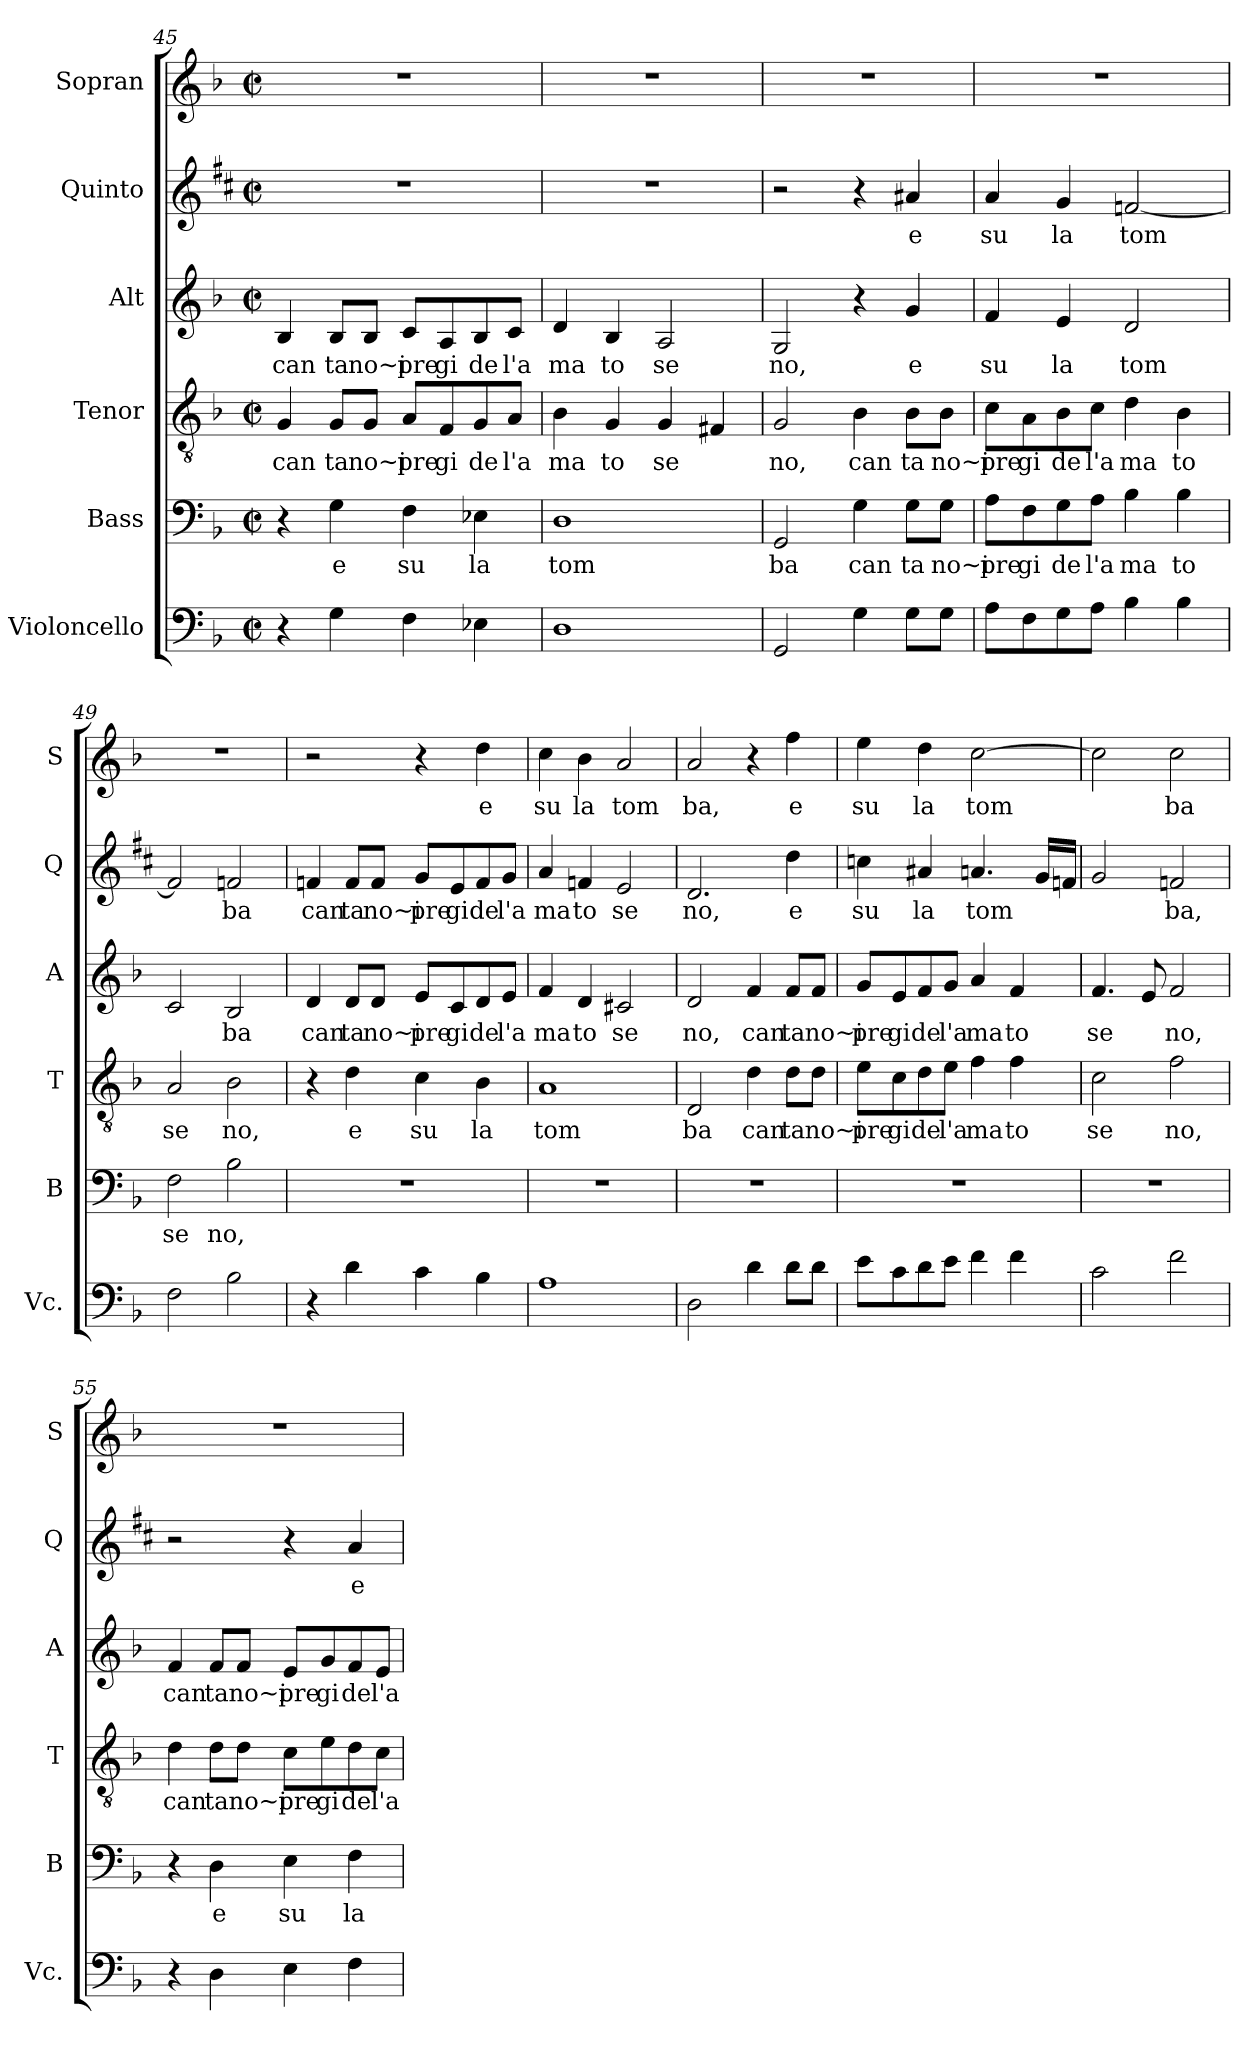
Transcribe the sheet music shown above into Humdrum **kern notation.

**kern	**kern	**text	**kern	**text	**kern	**text	**kern	**text	**kern	**text
*part6	*part5	*part5	*part4	*part4	*part3	*part3	*part2	*part2	*part1	*part1
*staff6	*staff5	*staff5	*staff4	*staff4	*staff3	*staff3	*staff2	*staff2	*staff1	*staff1
*I"Violoncello	*I"Bass	*	*I"Tenor	*	*I"Alt	*	*I"Quinto	*	*I"Sopran	*
*I'Vc.	*I'B	*	*I'T	*	*I'A	*	*I'Q	*	*I'S	*
*clefF4	*clefF4	*	*clefGv2	*	*clefG2	*	*clefG2	*	*clefG2	*
*k[b-]	*k[b-]	*	*k[b-]	*	*k[b-]	*	*k[f#c#]	*	*k[b-]	*
*M2/2	*M2/2	*	*M2/2	*	*M2/2	*	*M2/2	*	*M2/2	*
*met(c|)	*met(c|)	*	*met(c|)	*	*met(c|)	*	*met(c|)	*	*met(c|)	*
=45	=45	=45	=45	=45	=45	=45	=45	=45	=45	=45
!	!	!	!	!LO:LY:b	!	!LO:LY:b	!	!	!	!
4r	4r	.	4G/	can	4B-/	can	1r	.	1r	.
!	!	!LO:LY:b	!	!LO:LY:b	!	!LO:LY:b	!	!	!	!
4G\	4G\	e	8G/L	ta	8B-/L	ta	.	.	.	.
!	!	!	!	!LO:LY:b	!	!LO:LY:b	!	!	!	!
.	.	.	8G/J	no~i	8B-/J	no~i	.	.	.	.
!	!	!LO:LY:b	!	!LO:LY:b	!	!LO:LY:b	!	!	!	!
4F\	4F\	su	8A/L	pre	8c/L	pre	.	.	.	.
!	!	!	!	!LO:LY:b	!	!LO:LY:b	!	!	!	!
.	.	.	8F/	gi	8A/	gi	.	.	.	.
!	!	!LO:LY:b	!	!LO:LY:b	!	!LO:LY:b	!	!	!	!
4E-X\	4E-X\	la	8G/	de	8B-/	de	.	.	.	.
!	!	!	!	!LO:LY:b	!	!LO:LY:b	!	!	!	!
.	.	.	8A/J	l'a	8c/J	l'a	.	.	.	.
=46	=46	=46	=46	=46	=46	=46	=46	=46	=46	=46
!	!	!LO:LY:b	!	!LO:LY:b	!	!LO:LY:b	!	!	!	!
1D	1D	tom	4B-\	ma	4d/	ma	1r	.	1r	.
!	!	!	!	!LO:LY:b	!	!LO:LY:b	!	!	!	!
.	.	.	4G/	to	4B-/	to	.	.	.	.
!	!	!	!	!LO:LY:b	!	!LO:LY:b	!	!	!	!
.	.	.	4G/	se	2A/	se	.	.	.	.
.	.	.	4F#X/	.	.	.	.	.	.	.
=47	=47	=47	=47	=47	=47	=47	=47	=47	=47	=47
!	!	!LO:LY:b	!	!LO:LY:b	!	!LO:LY:b	!	!	!	!
2GG/	2GG/	ba	2G/	no,	2G/	no,	2r	.	1r	.
!	!	!LO:LY:b	!	!LO:LY:b	!	!	!	!	!	!
4G\	4G\	can	4B-\	can	4r	.	4r	.	.	.
!	!	!LO:LY:b	!	!LO:LY:b	!	!LO:LY:b	!	!LO:LY:b	!	!
8G\L	8G\L	ta	8B-\L	ta	4g/	e	4a#X/	e	.	.
!	!	!LO:LY:b	!	!LO:LY:b	!	!	!	!	!	!
8G\J	8G\J	no~i	8B-\J	no~i	.	.	.	.	.	.
!!LO:PB:g=z
=48	=48	=48	=48	=48	=48	=48	=48	=48	=48	=48
!	!	!LO:LY:b	!	!LO:LY:b	!	!LO:LY:b	!	!LO:LY:b	!	!
8A\L	8A\L	pre	8c\L	pre	4f/	su	4a/	su	1r	.
!	!	!LO:LY:b	!	!LO:LY:b	!	!	!	!	!	!
8F\	8F\	gi	8A\	gi	.	.	.	.	.	.
!	!	!LO:LY:b	!	!LO:LY:b	!	!LO:LY:b	!	!LO:LY:b	!	!
8G\	8G\	de	8B-\	de	4e/	la	4g/	la	.	.
!	!	!LO:LY:b	!	!LO:LY:b	!	!	!	!	!	!
8A\J	8A\J	l'a	8c\J	l'a	.	.	.	.	.	.
!	!	!LO:LY:b	!	!LO:LY:b	!	!LO:LY:b	!	!LO:LY:b	!	!
4B-\	4B-\	ma	4d\	ma	2d/	tom	[2fn/	tom	.	.
!	!	!LO:LY:b	!	!LO:LY:b	!	!	!	!	!	!
4B-\	4B-\	to	4B-\	to	.	.	.	.	.	.
=49	=49	=49	=49	=49	=49	=49	=49	=49	=49	=49
!	!	!LO:LY:b	!	!LO:LY:b	!	!	!	!	!	!
2F\	2F\	se	2A/	se	2c/	.	2f/]	.	1r	.
!	!	!LO:LY:b	!	!LO:LY:b	!	!LO:LY:b	!	!LO:LY:b	!	!
2B-\	2B-\	no,	2B-\	no,	2B-/	ba	2fn/	ba	.	.
=50	=50	=50	=50	=50	=50	=50	=50	=50	=50	=50
!	!	!	!	!	!	!LO:LY:b	!	!LO:LY:b	!	!
4r	1r	.	4r	.	4d/	can	4fn/	can	2r	.
!	!	!	!	!LO:LY:b	!	!LO:LY:b	!	!LO:LY:b	!	!
4d\	.	.	4d\	e	8d/L	ta	8f/L	ta	.	.
!	!	!	!	!	!	!LO:LY:b	!	!LO:LY:b	!	!
.	.	.	.	.	8d/J	no~i	8f/J	no~i	.	.
!	!	!	!	!LO:LY:b	!	!LO:LY:b	!	!LO:LY:b	!	!
4c\	.	.	4c\	su	8e/L	pre	8g/L	pre	4r	.
!	!	!	!	!	!	!LO:LY:b	!	!LO:LY:b	!	!
.	.	.	.	.	8c/	gi	8e/	gi	.	.
!	!	!	!	!LO:LY:b	!	!LO:LY:b	!	!LO:LY:b	!	!LO:LY:b
4B-\	.	.	4B-\	la	8d/	de	8f/	de	4dd\	e
!	!	!	!	!	!	!LO:LY:b	!	!LO:LY:b	!	!
.	.	.	.	.	8e/J	l'a	8g/J	l'a	.	.
=51	=51	=51	=51	=51	=51	=51	=51	=51	=51	=51
!	!	!	!	!LO:LY:b	!	!LO:LY:b	!	!LO:LY:b	!	!LO:LY:b
1A	1r	.	1A	tom	4f/	ma	4a/	ma	4cc\	su
!	!	!	!	!	!	!LO:LY:b	!	!LO:LY:b	!	!LO:LY:b
.	.	.	.	.	4d/	to	4fn/	to	4b-\	la
!	!	!	!	!	!	!LO:LY:b	!	!LO:LY:b	!	!LO:LY:b
.	.	.	.	.	2c#X/	se	2e/	se	2a/	tom
=52	=52	=52	=52	=52	=52	=52	=52	=52	=52	=52
!	!	!	!	!LO:LY:b	!	!LO:LY:b	!	!LO:LY:b	!	!LO:LY:b
2D\	1r	.	2D/	ba	2d/	no,	2.d/	no,	2a/	ba,
!	!	!	!	!LO:LY:b	!	!LO:LY:b	!	!	!	!
4d\	.	.	4d\	can	4f/	can	.	.	4r	.
!	!	!	!	!LO:LY:b	!	!LO:LY:b	!	!LO:LY:b	!	!LO:LY:b
8d\L	.	.	8d\L	ta	8f/L	ta	4dd\	e	4ff\	e
!	!	!	!	!LO:LY:b	!	!LO:LY:b	!	!	!	!
8d\J	.	.	8d\J	no~i	8f/J	no~i	.	.	.	.
!!LO:PB:g=z
=53	=53	=53	=53	=53	=53	=53	=53	=53	=53	=53
!	!	!	!	!LO:LY:b	!	!LO:LY:b	!	!LO:LY:b	!	!LO:LY:b
8e\L	1r	.	8e\L	pre	8g/L	pre	4ccn\	su	4ee\	su
!	!	!	!	!LO:LY:b	!	!LO:LY:b	!	!	!	!
8c\	.	.	8c\	gi	8e/	gi	.	.	.	.
!	!	!	!	!LO:LY:b	!	!LO:LY:b	!	!LO:LY:b	!	!LO:LY:b
8d\	.	.	8d\	de	8f/	de	4a#X/	la	4dd\	la
!	!	!	!	!LO:LY:b	!	!LO:LY:b	!	!	!	!
8e\J	.	.	8e\J	l'a	8g/J	l'a	.	.	.	.
!	!	!	!	!LO:LY:b	!	!LO:LY:b	!	!LO:LY:b	!	!LO:LY:b
4f\	.	.	4f\	ma	4a/	ma	4.an/	tom	[2cc\	tom
!	!	!	!	!LO:LY:b	!	!LO:LY:b	!	!	!	!
4f\	.	.	4f\	to	4f/	to	.	.	.	.
.	.	.	.	.	.	.	16g/LL	.	.	.
.	.	.	.	.	.	.	16fn/JJ	.	.	.
=54	=54	=54	=54	=54	=54	=54	=54	=54	=54	=54
!	!	!	!	!LO:LY:b	!	!LO:LY:b	!	!	!	!
2c\	1r	.	2c\	se	4.f/	se	2g/	.	2cc\]	.
.	.	.	.	.	8e/	.	.	.	.	.
!	!	!	!	!LO:LY:b	!	!LO:LY:b	!	!LO:LY:b	!	!LO:LY:b
2f\	.	.	2f\	no,	2f/	no,	2fn/	ba,	2cc\	ba
=55	=55	=55	=55	=55	=55	=55	=55	=55	=55	=55
!	!	!	!	!LO:LY:b	!	!LO:LY:b	!	!	!	!
4r	4r	.	4d\	can	4f/	can	2r	.	1r	.
!	!	!LO:LY:b	!	!LO:LY:b	!	!LO:LY:b	!	!	!	!
4D\	4D\	e	8d\L	ta	8f/L	ta	.	.	.	.
!	!	!	!	!LO:LY:b	!	!LO:LY:b	!	!	!	!
.	.	.	8d\J	no~i	8f/J	no~i	.	.	.	.
!	!	!LO:LY:b	!	!LO:LY:b	!	!LO:LY:b	!	!	!	!
4E\	4E\	su	8c\L	pre	8e/L	pre	4r	.	.	.
!	!	!	!	!LO:LY:b	!	!LO:LY:b	!	!	!	!
.	.	.	8e\	gi	8g/	gi	.	.	.	.
!	!	!LO:LY:b	!	!LO:LY:b	!	!LO:LY:b	!	!LO:LY:b	!	!
4F\	4F\	la	8d\	de	8f/	de	4a/	e	.	.
!	!	!	!	!LO:LY:b	!	!LO:LY:b	!	!	!	!
.	.	.	8c\J	l'a	8e/J	l'a	.	.	.	.
=	=	=	=	=	=	=	=	=	=	=
*-	*-	*-	*-	*-	*-	*-	*-	*-	*-	*-
